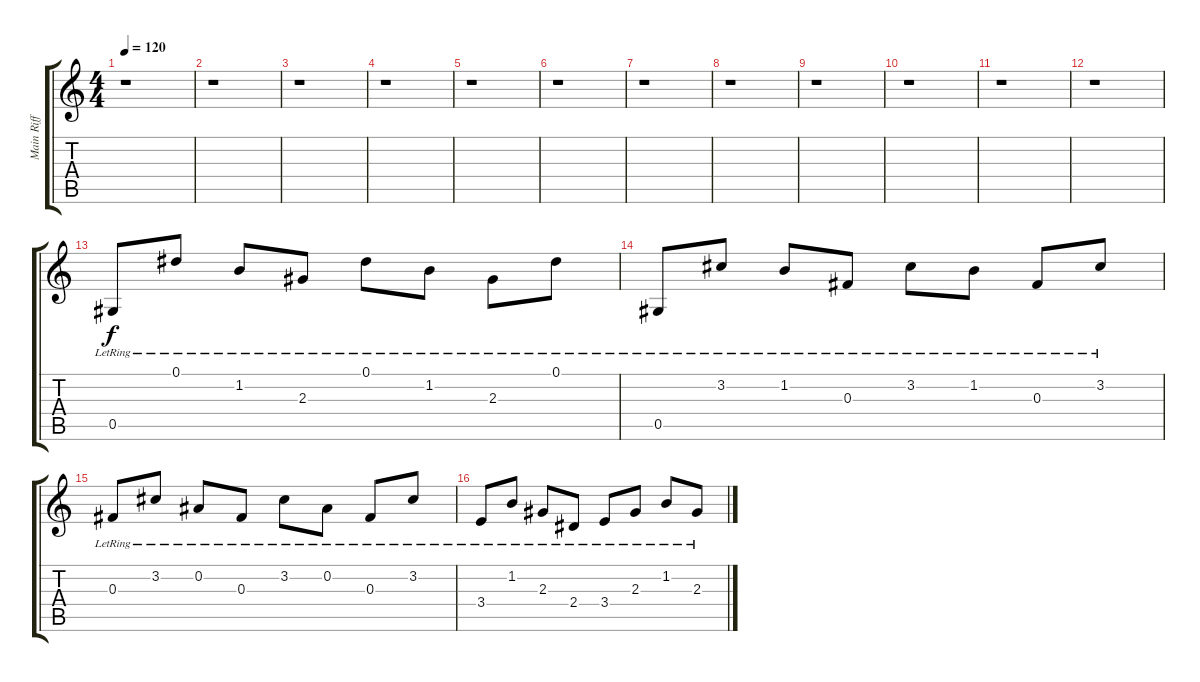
\track ("Main Riff" "Main Riff") {instrument electricguitarjazz}
\staff {score tabs}
\tuning (Eb4 Bb3 Gb3 Db3 Ab2 Eb2) {hide}
\ts (4 4)
\tempo 120
\clef g2
\ks c
r.1{dy f} |
r.1 |
r.1 |
r.1 |
r.1 |
r.1 |
r.1 |
r.1 |
r.1 |
r.1 |
r.1 |
r.1 |
0.5{lr}.8 0.1{lr}.8 1.2{lr}.8 2.3{lr}.8 0.1{lr}.8 1.2{lr}.8 2.3{lr}.8 0.1{lr}.8 |
0.5{lr}.8 3.2{lr}.8 1.2{lr}.8 0.3{lr}.8 3.2{lr}.8 1.2{lr}.8 0.3{lr}.8 3.2{lr}.8 |
0.3{lr}.8 3.2{lr}.8 0.2{lr}.8 0.3{lr}.8 3.2{lr}.8 0.2{lr}.8 0.3{lr}.8 3.2{lr}.8 |
3.4{lr}.8 1.2{lr}.8 2.3{lr}.8 2.4{lr}.8 3.4{lr}.8 2.3{lr}.8 1.2{lr}.8 2.3{lr}.8
